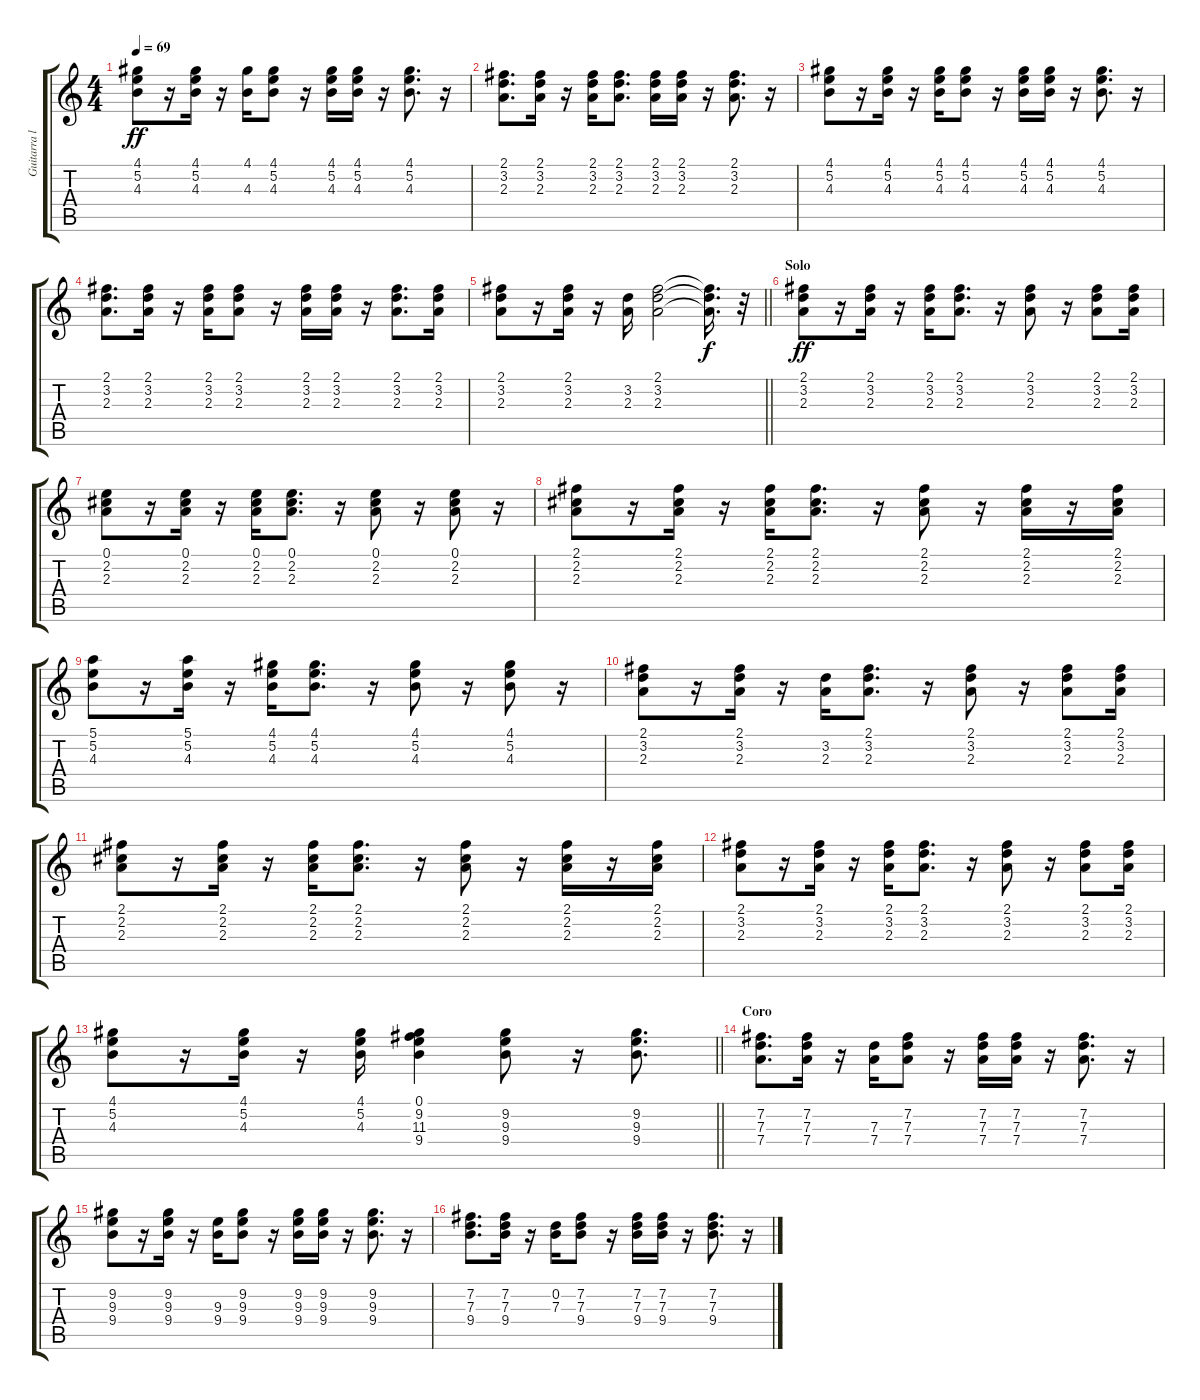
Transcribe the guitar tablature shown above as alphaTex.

\track ("Guitarra l" "Guitarra l") {instrument acousticguitarsteel}
\staff {score tabs}
\tuning (E4 B3 G3 D3 A2 E2) {hide}
\ts (4 4)
\tempo 69
\clef g2
\ks c
(4.1 5.2 4.3).8{dy ff} r.16 (4.1 5.2 4.3).16 r.16 (4.1 4.3).16 (4.1 5.2 4.3).8 r.16 (4.1 5.2 4.3).16 (4.1 5.2 4.3).16 r.16 (4.1 5.2 4.3).8{d} r.16 |
(2.1 3.2 2.3).8{d} (2.1 3.2 2.3).16 r.16 (2.1 3.2 2.3).16 (2.1 3.2 2.3).8{d} (2.1 3.2 2.3).16 (2.1 3.2 2.3).16 r.16 (2.1 3.2 2.3).8{d} r.16 |
(4.1 5.2 4.3).8 r.16 (4.1 5.2 4.3).16 r.16 (4.1 5.2 4.3).16 (4.1 5.2 4.3).8 r.16 (4.1 5.2 4.3).16 (4.1 5.2 4.3).16 r.16 (4.1 5.2 4.3).8{d} r.16 |
(2.1 3.2 2.3).8{d} (2.1 3.2 2.3).16 r.16 (2.1 3.2 2.3).16 (2.1 3.2 2.3).8 r.16 (2.1 3.2 2.3).16 (2.1 3.2 2.3).16 r.16 (2.1 3.2 2.3).8{d} (2.1 3.2 2.3).16 |
\barLineRight lightlight
(2.1 3.2 2.3).8 r.16 (2.1 3.2 2.3).16 r.16 (3.2 2.3).16 (2.1 3.2 2.3).2 (2.1{t} 3.2{t} 2.3{t}).16{d dy f} r.32 |
\section ("" "Solo")
(2.1 3.2 2.3).8{dy ff} r.16 (2.1 3.2 2.3).16 r.16 (2.1 3.2 2.3).16 (2.1 3.2 2.3).8{d} r.16 (2.1 3.2 2.3).8 r.16 (2.1 3.2 2.3).8 (2.1 3.2 2.3).16 |
(0.1 2.2 2.3).8 r.16 (0.1 2.2 2.3).16 r.16 (0.1 2.2 2.3).16 (0.1 2.2 2.3).8{d} r.16 (0.1 2.2 2.3).8 r.16 (0.1 2.2 2.3).8 r.16 |
(2.1 2.2 2.3).8 r.16 (2.1 2.2 2.3).16 r.16 (2.1 2.2 2.3).16 (2.1 2.2 2.3).8{d} r.16 (2.1 2.2 2.3).8 r.16 (2.1 2.2 2.3).16 r.16 (2.1 2.2 2.3).16 |
(5.1 5.2 4.3).8 r.16 (5.1 5.2 4.3).16 r.16 (4.1 5.2 4.3).16 (4.1 5.2 4.3).8{d} r.16 (4.1 5.2 4.3).8 r.16 (4.1 5.2 4.3).8 r.16 |
(2.1 3.2 2.3).8 r.16 (2.1 3.2 2.3).16 r.16 (3.2 2.3).16 (2.1 3.2 2.3).8{d} r.16 (2.1 3.2 2.3).8 r.16 (2.1 3.2 2.3).8 (2.1 3.2 2.3).16 |
(2.1 2.2 2.3).8 r.16 (2.1 2.2 2.3).16 r.16 (2.1 2.2 2.3).16 (2.1 2.2 2.3).8{d} r.16 (2.1 2.2 2.3).8 r.16 (2.1 2.2 2.3).16 r.16 (2.1 2.2 2.3).16 |
(2.1 3.2 2.3).8 r.16 (2.1 3.2 2.3).16 r.16 (2.1 3.2 2.3).16 (2.1 3.2 2.3).8{d} r.16 (2.1 3.2 2.3).8 r.16 (2.1 3.2 2.3).8 (2.1 3.2 2.3).16 |
\barLineRight lightlight
(4.1 5.2 4.3).8 r.16 (4.1 5.2 4.3).16 r.16 (4.1 5.2 4.3).16 (0.1 9.2 11.3 9.4).4 (9.2 9.3 9.4).8 r.16 (9.2 9.3 9.4).8{d} |
\section ("" "Coro")
(7.2 7.3 7.4).8{d} (7.2 7.3 7.4).16 r.16 (7.3 7.4).16 (7.2 7.3 7.4).8 r.16 (7.2 7.3 7.4).16 (7.2 7.3 7.4).16 r.16 (7.2 7.3 7.4).8{d} r.16 |
(9.2 9.3 9.4).8 r.16 (9.2 9.3 9.4).16 r.16 (9.3 9.4).16 (9.2 9.3 9.4).8 r.16 (9.2 9.3 9.4).16 (9.2 9.3 9.4).16 r.16 (9.2 9.3 9.4).8{d} r.16 |
(7.2 7.3 9.4).8{d} (7.2 7.3 9.4).16 r.16 (0.2 7.3).16 (7.2 7.3 9.4).8 r.16 (7.2 7.3 9.4).16 (7.2 7.3 9.4).16 r.16 (7.2 7.3 9.4).8{d} r.16
